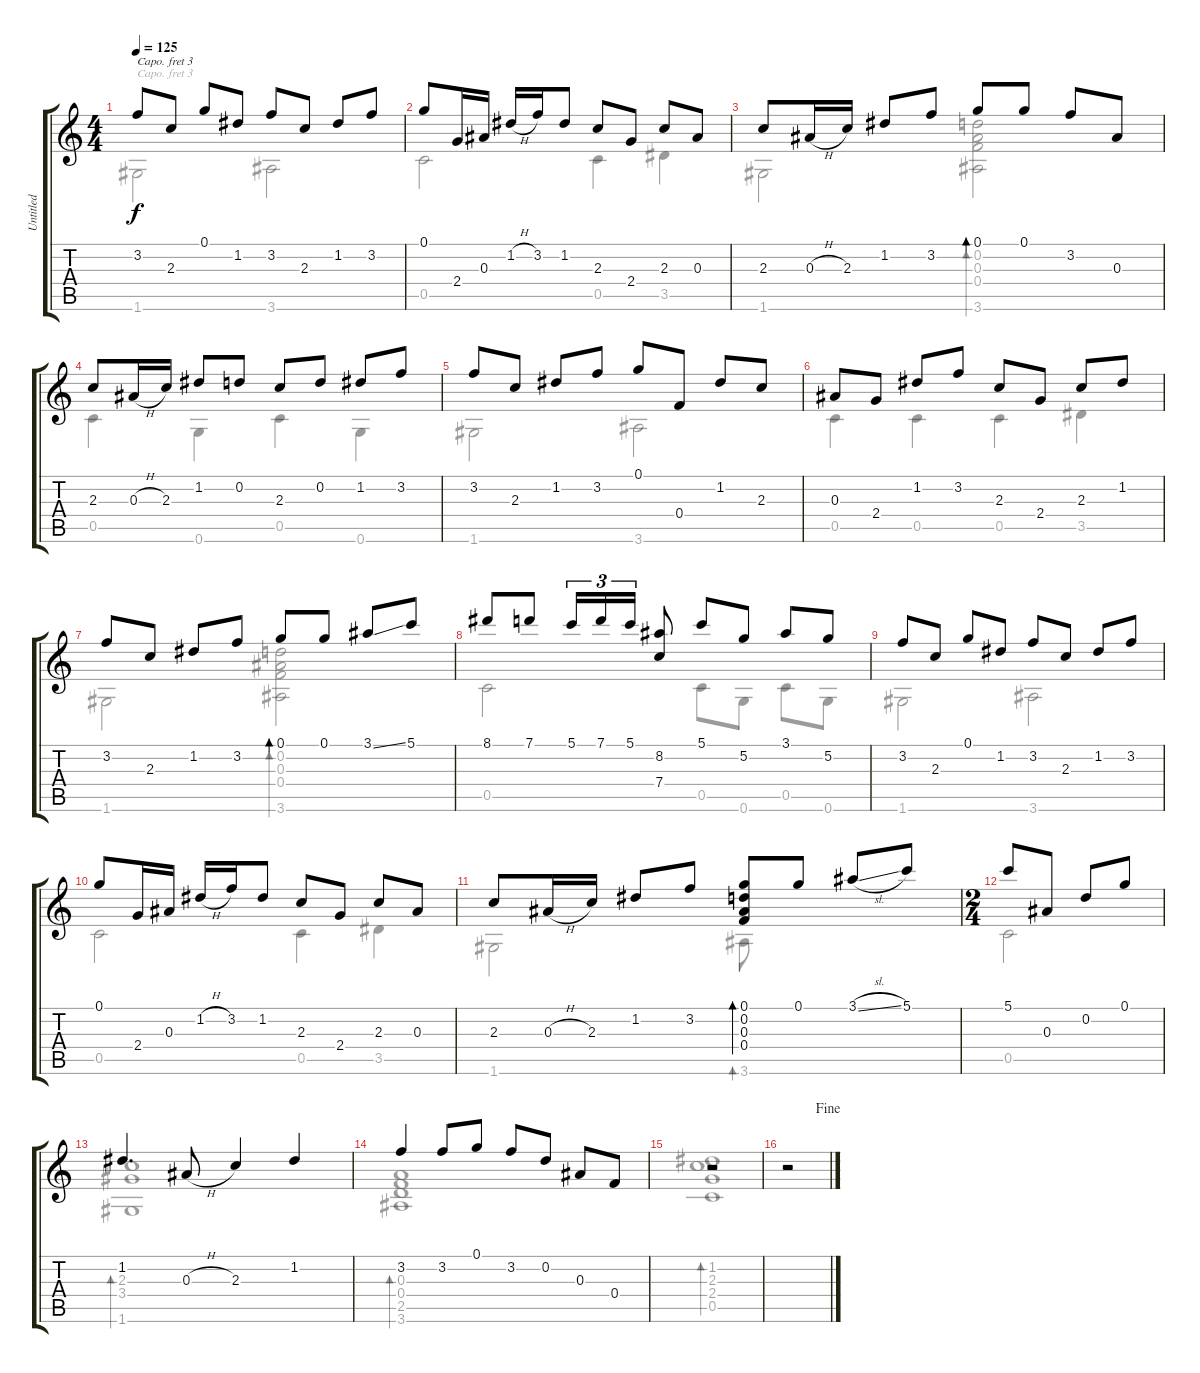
\track ("Untitled" "Untitled") {instrument acousticguitarnylon}
\staff {score tabs}
\capo 3
\tuning (E4 B3 G3 D3 A2 E2) {hide}
\voice
\ts (4 4)
\tempo 125
\clef g2
\ks c
3.2.8{dy f} 2.3.8 0.1.8 1.2.8 3.2.8 2.3.8 1.2.8 3.2.8 |
0.1.8 2.4.16 0.3.16 1.2{h}.16 3.2.16 1.2.8 2.3.8 2.4.8 2.3.8 0.3.8 |
2.3.8 0.3{h}.16 2.3.16 1.2.8 3.2.8 0.1.8{bd 30} 0.1.8 3.2.8 0.3.8 |
2.3.8 0.3{h}.16 2.3.16 1.2.8 0.2.8 2.3.8 0.2.8 1.2.8 3.2.8 |
3.2.8 2.3.8 1.2.8 3.2.8 0.1.8 0.4.8 1.2.8 2.3.8 |
0.3.8 2.4.8 1.2.8 3.2.8 2.3.8 2.4.8 2.3.8 1.2.8 |
3.2.8 2.3.8 1.2.8 3.2.8 0.1.8{bd 30} 0.1.8 3.1{ss}.8 5.1.8 |
8.1.8 7.1.8 5.1.16{tu (3 2)} 7.1.16{tu (3 2)} 5.1.16{tu (3 2)} (8.2 7.4).8 5.1.8 5.2.8 3.1.8 5.2.8 |
3.2.8 2.3.8 0.1.8 1.2.8 3.2.8 2.3.8 1.2.8 3.2.8 |
0.1.8 2.4.16 0.3.16 1.2{h}.16 3.2.16 1.2.8 2.3.8 2.4.8 2.3.8 0.3.8 |
2.3.8 0.3{h}.16 2.3.16 1.2.8 3.2.8 (0.1 0.2 0.3 0.4).8{bd 30} 0.1.8 3.1{sl}.8 5.1.8 |
\ts (2 4)
5.1.8 0.3.8 0.2.8 0.1.8 |
1.2.4{d} 0.3{h}.8 2.3.4 1.2.4 |
3.2.4 3.2.8 0.1.8 3.2.8 0.2.8 0.3.8 0.4.8 |
r.2 |
\jump fine
r.2
\voice
\clef g2
\ottava regular
\simile none
\ks c
1.6.2{dy f} 3.6.2 |
0.5.2 0.5.4 3.5.4 |
1.6.2 (0.2 0.3 0.4 3.6).2{bd 30} |
0.5.4 0.6.4 0.5.4 0.6.4 |
1.6.2 3.6.2 |
0.5.4 0.5.4 0.5.4 3.5.4 |
1.6.2 (0.2 0.3 0.4 3.6).2{bd 30} |
0.5.2 0.5.8 0.6.8 0.5.8 0.6.8 |
1.6.2 3.6.2 |
0.5.2 0.5.4 3.5.4 |
1.6.2 3.6.8{bd 30} |
0.5.2 |
(2.3 3.4 1.6).1{bd 30} |
(0.3 0.4 2.5 3.6).1{bd 30} |
(1.2 2.3 2.4 0.5).1{bd 30} |
